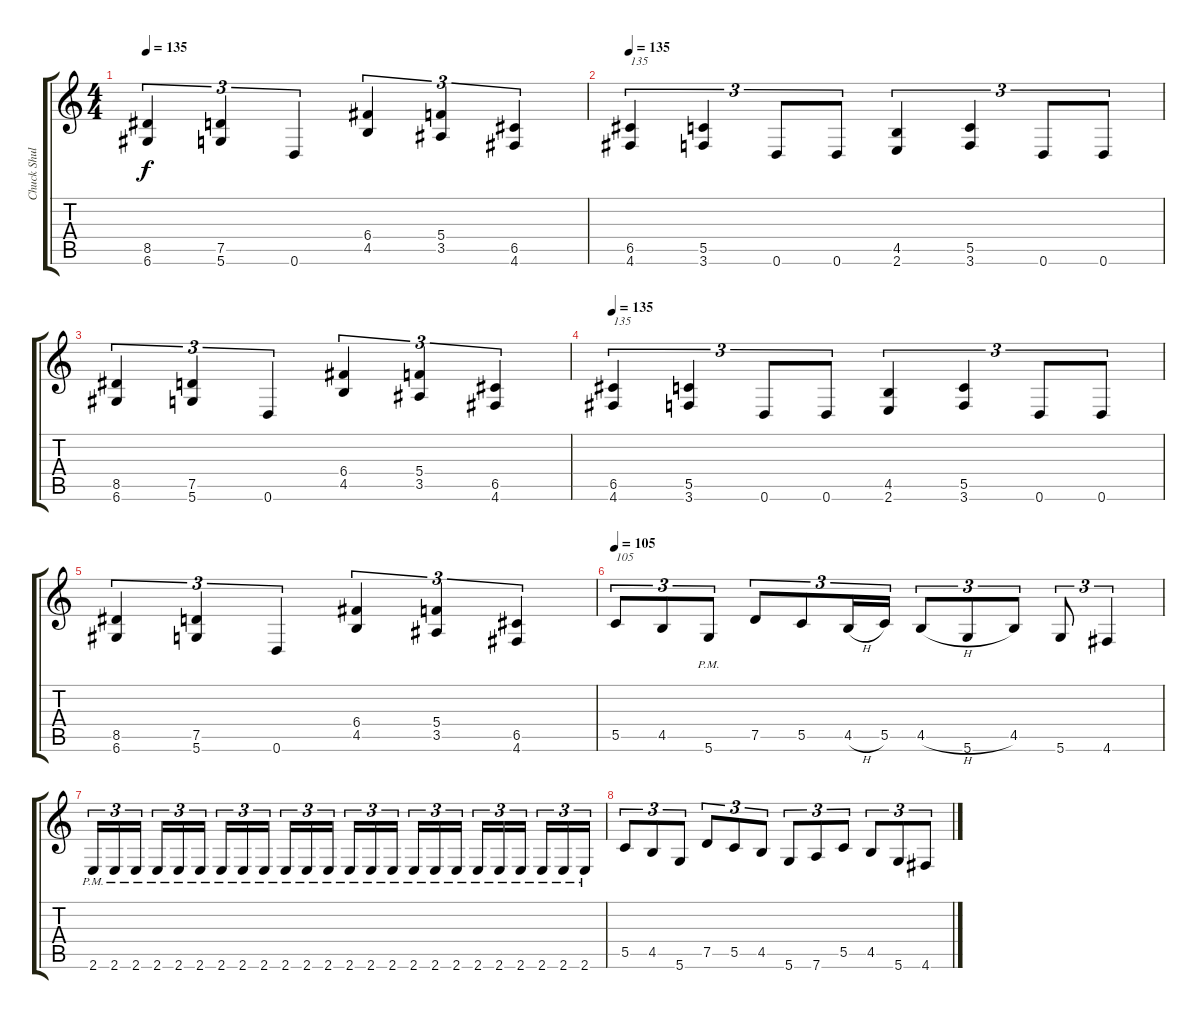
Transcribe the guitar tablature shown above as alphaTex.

\track ("Chuck Shuldiner" "Chuck Shul") {instrument distortionguitar}
\staff {score tabs}
\tuning (D4 A3 F3 C3 G2 D2) {hide}
\ts (4 4)
\tempo 135
\clef g2
\ks c
(8.5 6.6).4{tu (3 2) dy f} (7.5 5.6).4{tu (3 2)} 0.6.4{tu (3 2)} (6.4 4.5).4{tu (3 2)} (5.4 3.5).4{tu (3 2)} (6.5 4.6).4{tu (3 2)} |
\tempo 135
(6.5 4.6).4{tu (3 2) txt "135"} (5.5 3.6).4{tu (3 2)} 0.6.8{tu (3 2)} 0.6.8{tu (3 2)} (4.5 2.6).4{tu (3 2)} (5.5 3.6).4{tu (3 2)} 0.6.8{tu (3 2)} 0.6.8{tu (3 2)} |
(8.5 6.6).4{tu (3 2)} (7.5 5.6).4{tu (3 2)} 0.6.4{tu (3 2)} (6.4 4.5).4{tu (3 2)} (5.4 3.5).4{tu (3 2)} (6.5 4.6).4{tu (3 2)} |
\tempo 135
(6.5 4.6).4{tu (3 2) txt "135"} (5.5 3.6).4{tu (3 2)} 0.6.8{tu (3 2)} 0.6.8{tu (3 2)} (4.5 2.6).4{tu (3 2)} (5.5 3.6).4{tu (3 2)} 0.6.8{tu (3 2)} 0.6.8{tu (3 2)} |
(8.5 6.6).4{tu (3 2)} (7.5 5.6).4{tu (3 2)} 0.6.4{tu (3 2)} (6.4 4.5).4{tu (3 2)} (5.4 3.5).4{tu (3 2)} (6.5 4.6).4{tu (3 2)} |
\tempo 105
5.5.8{tu (3 2) txt "105"} 4.5.8{tu (3 2)} 5.6{pm}.8{tu (3 2)} 7.5.8{tu (3 2)} 5.5.8{tu (3 2)} 4.5{h}.16{tu (3 2)} 5.5.16{tu (3 2)} 4.5{h}.8{tu (3 2)} 5.6.8{tu (3 2)} 4.5.8{tu (3 2)} 5.6.8{tu (3 2)} 4.6.4{tu (3 2)} |
2.6{pm}.16{tu (3 2)} 2.6{pm}.16{tu (3 2)} 2.6{pm}.16{tu (3 2)} 2.6{pm}.16{tu (3 2)} 2.6{pm}.16{tu (3 2)} 2.6{pm}.16{tu (3 2)} 2.6{pm}.16{tu (3 2)} 2.6{pm}.16{tu (3 2)} 2.6{pm}.16{tu (3 2)} 2.6{pm}.16{tu (3 2)} 2.6{pm}.16{tu (3 2)} 2.6{pm}.16{tu (3 2)} 2.6{pm}.16{tu (3 2)} 2.6{pm}.16{tu (3 2)} 2.6{pm}.16{tu (3 2)} 2.6{pm}.16{tu (3 2)} 2.6{pm}.16{tu (3 2)} 2.6{pm}.16{tu (3 2)} 2.6{pm}.16{tu (3 2)} 2.6{pm}.16{tu (3 2)} 2.6{pm}.16{tu (3 2)} 2.6{pm}.16{tu (3 2)} 2.6{pm}.16{tu (3 2)} 2.6{pm}.16{tu (3 2)} |
5.5.8{tu (3 2)} 4.5.8{tu (3 2)} 5.6.8{tu (3 2)} 7.5.8{tu (3 2)} 5.5.8{tu (3 2)} 4.5.8{tu (3 2)} 5.6.8{tu (3 2)} 7.6.8{tu (3 2)} 5.5.8{tu (3 2)} 4.5.8{tu (3 2)} 5.6.8{tu (3 2)} 4.6.8{tu (3 2)}
